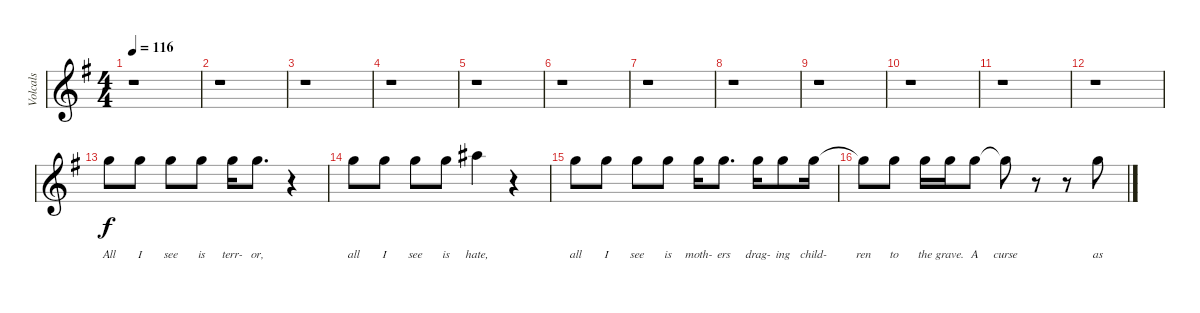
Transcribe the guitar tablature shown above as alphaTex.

\track ("Volcals" "Volcals") {instrument acousticguitarsteel}
\staff {score}
\tuning (D4 A3 F3 C3 G2 D2) {hide}
\ts (4 4)
\tempo 116
\clef g2
\ks eminor
r.1{dy f} |
r.1 |
r.1 |
r.1 |
r.1 |
r.1 |
r.1 |
r.1 |
r.1 |
r.1 |
r.1 |
r.1 |
14.3.8{lyrics (0 "") lyrics (1 "") lyrics (2 "All") lyrics (3 "") lyrics (4 "")} 5.1.8{lyrics (0 "") lyrics (1 "") lyrics (2 "I") lyrics (3 "") lyrics (4 "")} 5.1.8{lyrics (0 "") lyrics (1 "") lyrics (2 "see") lyrics (3 "") lyrics (4 "")} 5.1.8{lyrics (0 "") lyrics (1 "") lyrics (2 "is") lyrics (3 "") lyrics (4 "")} 5.1.16{lyrics (0 "") lyrics (1 "") lyrics (2 "terr-") lyrics (3 "") lyrics (4 "")} 5.1.8{d lyrics (0 "") lyrics (1 "") lyrics (2 "or,") lyrics (3 "") lyrics (4 "")} r.4 |
5.1.8{lyrics (0 "") lyrics (1 "") lyrics (2 "all") lyrics (3 "") lyrics (4 "")} 5.1.8{lyrics (0 "") lyrics (1 "") lyrics (2 "I") lyrics (3 "") lyrics (4 "")} 5.1.8{lyrics (0 "") lyrics (1 "") lyrics (2 "see") lyrics (3 "") lyrics (4 "")} 5.1.8{lyrics (0 "") lyrics (1 "") lyrics (2 "is") lyrics (3 "") lyrics (4 "")} 13.2.4{lyrics (0 "") lyrics (1 "") lyrics (2 "hate,") lyrics (3 "") lyrics (4 "")} r.4 |
10.2.8{lyrics (0 "") lyrics (1 "") lyrics (2 "all") lyrics (3 "") lyrics (4 "")} 10.2.8{lyrics (0 "") lyrics (1 "") lyrics (2 "I") lyrics (3 "") lyrics (4 "")} 10.2.8{lyrics (0 "") lyrics (1 "") lyrics (2 "see") lyrics (3 "") lyrics (4 "")} 10.2.8{lyrics (0 "") lyrics (1 "") lyrics (2 "is") lyrics (3 "") lyrics (4 "")} 10.2.16{lyrics (0 "") lyrics (1 "") lyrics (2 "moth-") lyrics (3 "") lyrics (4 "")} 10.2.8{d lyrics (0 "") lyrics (1 "") lyrics (2 "ers") lyrics (3 "") lyrics (4 "")} 10.2.16{lyrics (0 "") lyrics (1 "") lyrics (2 "drag-") lyrics (3 "") lyrics (4 "")} 10.2.8{lyrics (0 "") lyrics (1 "") lyrics (2 "ing") lyrics (3 "") lyrics (4 "")} 10.2.16{lyrics (0 "") lyrics (1 "") lyrics (2 "child-") lyrics (3 "") lyrics (4 "")} |
10.2{t}.8{lyrics (0 "") lyrics (1 "") lyrics (2 "ren") lyrics (3 "") lyrics (4 "")} 10.2.8{lyrics (0 "") lyrics (1 "") lyrics (2 "to") lyrics (3 "") lyrics (4 "")} 10.2.16{lyrics (0 "") lyrics (1 "") lyrics (2 "the") lyrics (3 "") lyrics (4 "")} 10.2.16{lyrics (0 "") lyrics (1 "") lyrics (2 "grave.") lyrics (3 "") lyrics (4 "")} 10.2.8{lyrics (0 "") lyrics (1 "") lyrics (2 "A") lyrics (3 "") lyrics (4 "")} 10.2{t}.8{lyrics (0 "") lyrics (1 "") lyrics (2 "curse") lyrics (3 "") lyrics (4 "")} r.8 r.8 5.1.8{lyrics (0 "") lyrics (1 "") lyrics (2 "as") lyrics (3 "") lyrics (4 "")}
